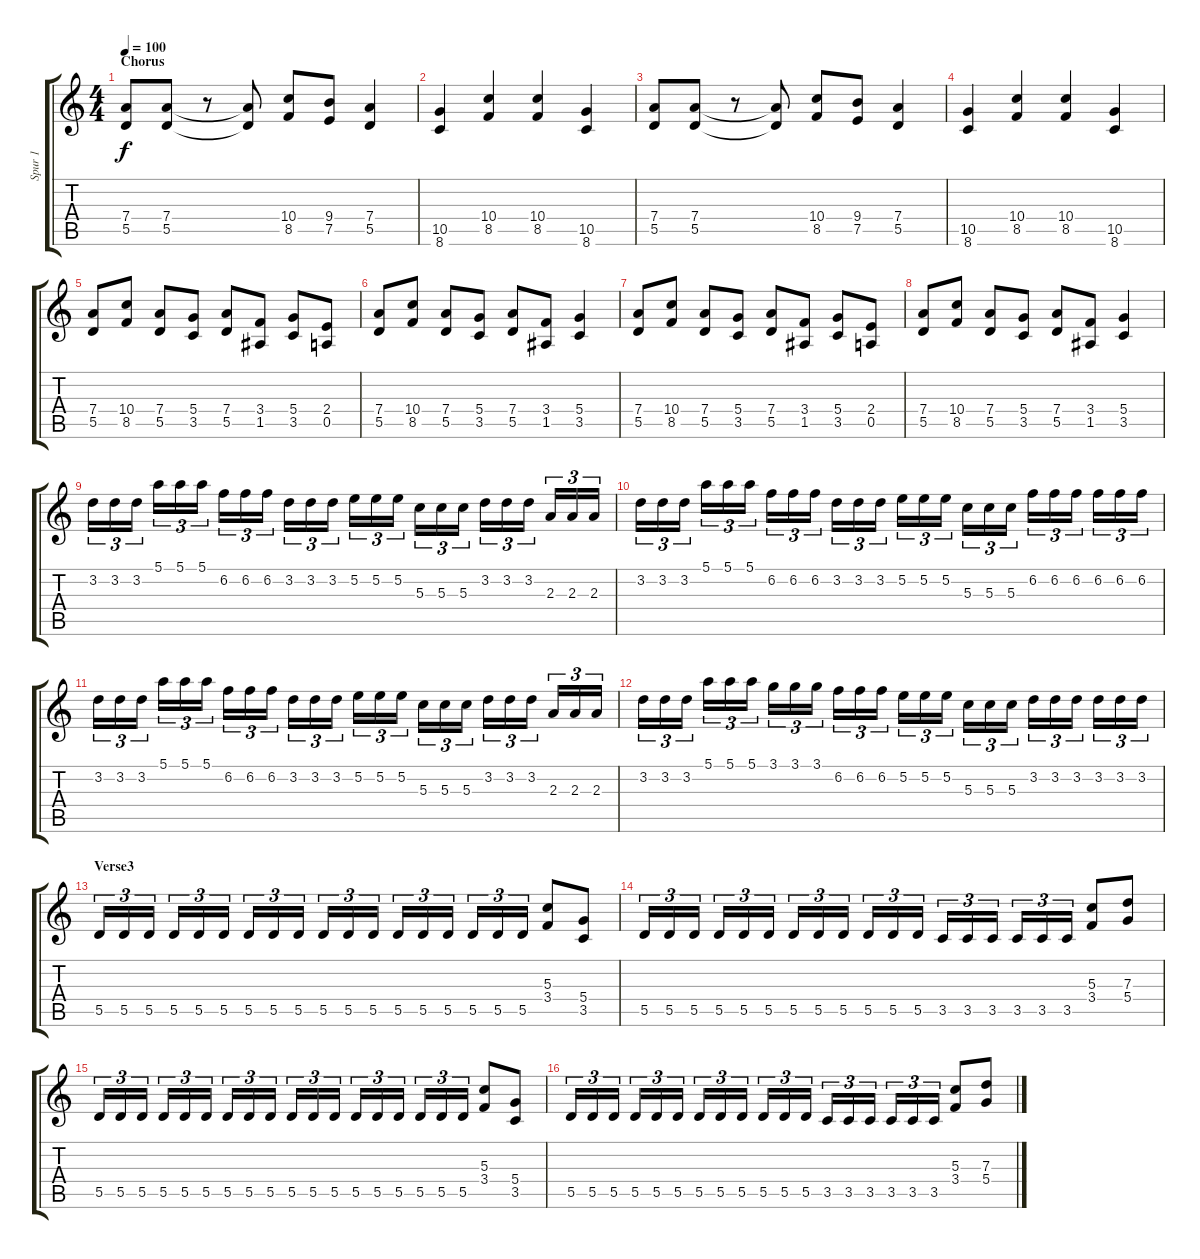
\track ("Spur 1" "Spur 1") {instrument distortionguitar}
\staff {score tabs}
\tuning (E4 B3 G3 D3 A2 E2) {hide}
\ts (4 4)
\section ("" "Chorus")
\tempo 100
\clef g2
\ks c
(7.4 5.5).8{dy f} (7.4 5.5).8 r.8 (7.4{t} 5.5{t}).8 (10.4 8.5).8 (9.4 7.5).8 (7.4 5.5).4 |
(10.5 8.6).4 (10.4 8.5).4 (10.4 8.5).4 (10.5 8.6).4 |
(7.4 5.5).8 (7.4 5.5).8 r.8 (7.4{t} 5.5{t}).8 (10.4 8.5).8 (9.4 7.5).8 (7.4 5.5).4 |
(10.5 8.6).4 (10.4 8.5).4 (10.4 8.5).4 (10.5 8.6).4 |
(7.4 5.5).8 (10.4 8.5).8 (7.4 5.5).8 (5.4 3.5).8 (7.4 5.5).8 (3.4 1.5).8 (5.4 3.5).8 (2.4 0.5).8 |
(7.4 5.5).8 (10.4 8.5).8 (7.4 5.5).8 (5.4 3.5).8 (7.4 5.5).8 (3.4 1.5).8 (5.4 3.5).4 |
(7.4 5.5).8 (10.4 8.5).8 (7.4 5.5).8 (5.4 3.5).8 (7.4 5.5).8 (3.4 1.5).8 (5.4 3.5).8 (2.4 0.5).8 |
(7.4 5.5).8 (10.4 8.5).8 (7.4 5.5).8 (5.4 3.5).8 (7.4 5.5).8 (3.4 1.5).8 (5.4 3.5).4 |
3.2.16{tu (3 2)} 3.2.16{tu (3 2)} 3.2.16{tu (3 2)} 5.1.16{tu (3 2)} 5.1.16{tu (3 2)} 5.1.16{tu (3 2)} 6.2.16{tu (3 2)} 6.2.16{tu (3 2)} 6.2.16{tu (3 2)} 3.2.16{tu (3 2)} 3.2.16{tu (3 2)} 3.2.16{tu (3 2)} 5.2.16{tu (3 2)} 5.2.16{tu (3 2)} 5.2.16{tu (3 2)} 5.3.16{tu (3 2)} 5.3.16{tu (3 2)} 5.3.16{tu (3 2)} 3.2.16{tu (3 2)} 3.2.16{tu (3 2)} 3.2.16{tu (3 2)} 2.3.16{tu (3 2)} 2.3.16{tu (3 2)} 2.3.16{tu (3 2)} |
3.2.16{tu (3 2)} 3.2.16{tu (3 2)} 3.2.16{tu (3 2)} 5.1.16{tu (3 2)} 5.1.16{tu (3 2)} 5.1.16{tu (3 2)} 6.2.16{tu (3 2)} 6.2.16{tu (3 2)} 6.2.16{tu (3 2)} 3.2.16{tu (3 2)} 3.2.16{tu (3 2)} 3.2.16{tu (3 2)} 5.2.16{tu (3 2)} 5.2.16{tu (3 2)} 5.2.16{tu (3 2)} 5.3.16{tu (3 2)} 5.3.16{tu (3 2)} 5.3.16{tu (3 2)} 6.2.16{tu (3 2)} 6.2.16{tu (3 2)} 6.2.16{tu (3 2)} 6.2.16{tu (3 2)} 6.2.16{tu (3 2)} 6.2.16{tu (3 2)} |
3.2.16{tu (3 2)} 3.2.16{tu (3 2)} 3.2.16{tu (3 2)} 5.1.16{tu (3 2)} 5.1.16{tu (3 2)} 5.1.16{tu (3 2)} 6.2.16{tu (3 2)} 6.2.16{tu (3 2)} 6.2.16{tu (3 2)} 3.2.16{tu (3 2)} 3.2.16{tu (3 2)} 3.2.16{tu (3 2)} 5.2.16{tu (3 2)} 5.2.16{tu (3 2)} 5.2.16{tu (3 2)} 5.3.16{tu (3 2)} 5.3.16{tu (3 2)} 5.3.16{tu (3 2)} 3.2.16{tu (3 2)} 3.2.16{tu (3 2)} 3.2.16{tu (3 2)} 2.3.16{tu (3 2)} 2.3.16{tu (3 2)} 2.3.16{tu (3 2)} |
3.2.16{tu (3 2)} 3.2.16{tu (3 2)} 3.2.16{tu (3 2)} 5.1.16{tu (3 2)} 5.1.16{tu (3 2)} 5.1.16{tu (3 2)} 3.1.16{tu (3 2)} 3.1.16{tu (3 2)} 3.1.16{tu (3 2)} 6.2.16{tu (3 2)} 6.2.16{tu (3 2)} 6.2.16{tu (3 2)} 5.2.16{tu (3 2)} 5.2.16{tu (3 2)} 5.2.16{tu (3 2)} 5.3.16{tu (3 2)} 5.3.16{tu (3 2)} 5.3.16{tu (3 2)} 3.2.16{tu (3 2)} 3.2.16{tu (3 2)} 3.2.16{tu (3 2)} 3.2.16{tu (3 2)} 3.2.16{tu (3 2)} 3.2.16{tu (3 2)} |
\section ("" "Verse3")
5.5.16{tu (3 2)} 5.5.16{tu (3 2)} 5.5.16{tu (3 2)} 5.5.16{tu (3 2)} 5.5.16{tu (3 2)} 5.5.16{tu (3 2)} 5.5.16{tu (3 2)} 5.5.16{tu (3 2)} 5.5.16{tu (3 2)} 5.5.16{tu (3 2)} 5.5.16{tu (3 2)} 5.5.16{tu (3 2)} 5.5.16{tu (3 2)} 5.5.16{tu (3 2)} 5.5.16{tu (3 2)} 5.5.16{tu (3 2)} 5.5.16{tu (3 2)} 5.5.16{tu (3 2)} (5.3 3.4).8 (5.4 3.5).8 |
5.5.16{tu (3 2)} 5.5.16{tu (3 2)} 5.5.16{tu (3 2)} 5.5.16{tu (3 2)} 5.5.16{tu (3 2)} 5.5.16{tu (3 2)} 5.5.16{tu (3 2)} 5.5.16{tu (3 2)} 5.5.16{tu (3 2)} 5.5.16{tu (3 2)} 5.5.16{tu (3 2)} 5.5.16{tu (3 2)} 3.5.16{tu (3 2)} 3.5.16{tu (3 2)} 3.5.16{tu (3 2)} 3.5.16{tu (3 2)} 3.5.16{tu (3 2)} 3.5.16{tu (3 2)} (5.3 3.4).8 (7.3 5.4).8 |
5.5.16{tu (3 2)} 5.5.16{tu (3 2)} 5.5.16{tu (3 2)} 5.5.16{tu (3 2)} 5.5.16{tu (3 2)} 5.5.16{tu (3 2)} 5.5.16{tu (3 2)} 5.5.16{tu (3 2)} 5.5.16{tu (3 2)} 5.5.16{tu (3 2)} 5.5.16{tu (3 2)} 5.5.16{tu (3 2)} 5.5.16{tu (3 2)} 5.5.16{tu (3 2)} 5.5.16{tu (3 2)} 5.5.16{tu (3 2)} 5.5.16{tu (3 2)} 5.5.16{tu (3 2)} (5.3 3.4).8 (5.4 3.5).8 |
5.5.16{tu (3 2)} 5.5.16{tu (3 2)} 5.5.16{tu (3 2)} 5.5.16{tu (3 2)} 5.5.16{tu (3 2)} 5.5.16{tu (3 2)} 5.5.16{tu (3 2)} 5.5.16{tu (3 2)} 5.5.16{tu (3 2)} 5.5.16{tu (3 2)} 5.5.16{tu (3 2)} 5.5.16{tu (3 2)} 3.5.16{tu (3 2)} 3.5.16{tu (3 2)} 3.5.16{tu (3 2)} 3.5.16{tu (3 2)} 3.5.16{tu (3 2)} 3.5.16{tu (3 2)} (5.3 3.4).8 (7.3 5.4).8
